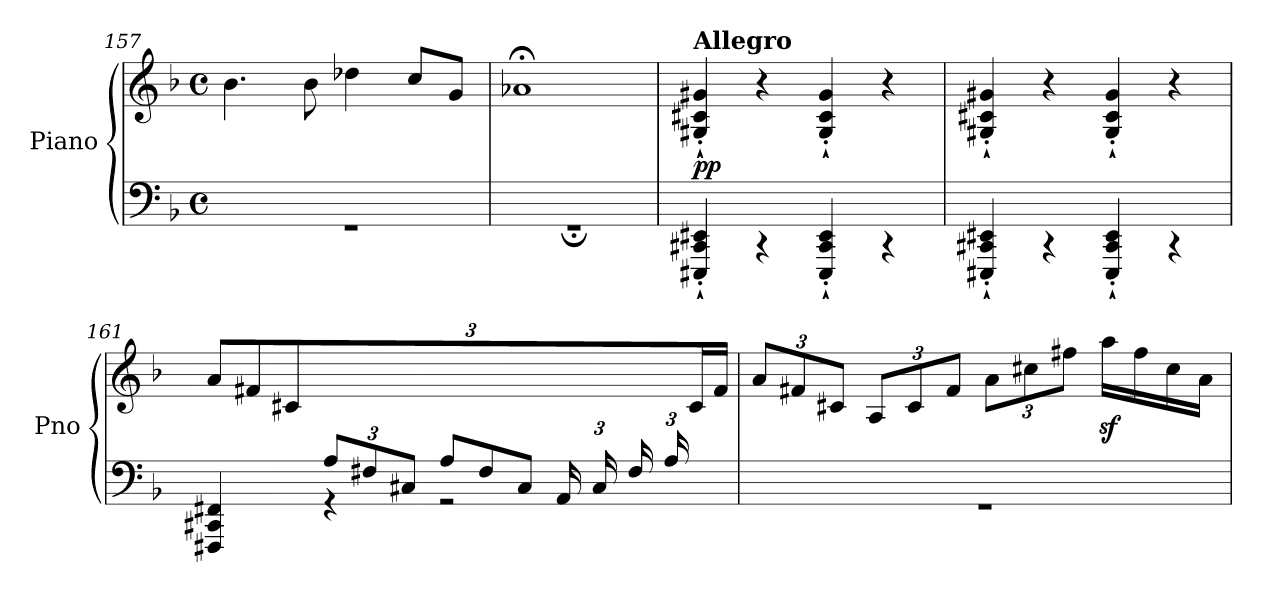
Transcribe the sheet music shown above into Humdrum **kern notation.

**kern	**kern	**dynam
*part1	*part1	*part1
*staff2	*staff1	*staff1/2
*I"Piano	*	*
*I'Pno	*	*
*clefF4	*clefG2	*
*k[b-]	*k[b-]	*
*M4/4	*M4/4	*
*met(c)	*met(c)	*
=157	=157	=157
*^	*	*
1ryy	1r	4.b-\	.
.	.	8b-\	.
.	.	4dd-X\	.
.	.	8cc/L	.
.	.	8g/J	.
=158	=158	=158	=158
1ryy	1r;<	1a-X;<	.
=159	=159	=159	=159
!	!	!LO:TX:a:B:t=Allegro	!
!	!	!	!LO:DY:b
1ryy	4EEE#X/'` 4CC#X/'` 4EE#X/'`	4G#X/'` 4c#X/'` 4g#X/'`	pp
.	4r	4r	.
.	4EEE#/'` 4CC#/'` 4EE#/'`	4G#/'` 4c#/'` 4g#/'`	.
.	4r	4r	.
=160	=160	=160	=160
1ryy	4EEE#X/'` 4CC#X/'` 4EE#X/'`	4G#X/'` 4c#X/'` 4g#X/'`	.
.	4r	4r	.
.	4EEE#/'` 4CC#/'` 4EE#/'`	4G#/'` 4c#/'` 4g#/'`	.
.	4r	4r	.
!!LO:LB:g=z
=161	=161	=161	=161
*	*^	*	*
*	*	*	*Xbrackettup	*
!	!	!	!	!LO:DY:b
4ryy	1ryy	4FFF#X/ 4CC#X/ 4FF#X/	12a/L	other-dynamics
.	.	.	12f#X/	.
.	.	.	12c#X/J	.
*Xbrackettup	*	*	*	*
12A/L	.	4rGG	3%2ryy	.
12F#X/	.	.	.	.
12C#X/J	.	.	.	.
*Xtuplet	*	*	*	*
12A/L	.	2rGG	.	.
12F#/	.	.	.	.
12C#/J	.	.	.	.
*tuplet	*	*	*	*
24AA/LL	.	.	.	.
24C#/	.	.	.	.
24F#/	.	.	.	.
24A/	.	.	.	.
12ryy	.	.	24c#\	.
.	.	.	24f#\JJ	.
*	*v	*v	*	*
=162	=162	=162	=162
1ryy	1r	12a/L	.
.	.	12f#X/	.
.	.	12c#X/J	.
.	.	12A/L	.
.	.	12c#/	.
.	.	12f#/J	.
.	.	12a\L	.
.	.	12cc#X\	.
.	.	12ff#X\J	.
.	.	16aaz<\LL	.
.	.	16ff#\	.
.	.	16cc#\	.
.	.	16a\JJ	.
*v	*v	*	*
=	=	=
*-	*-	*-
